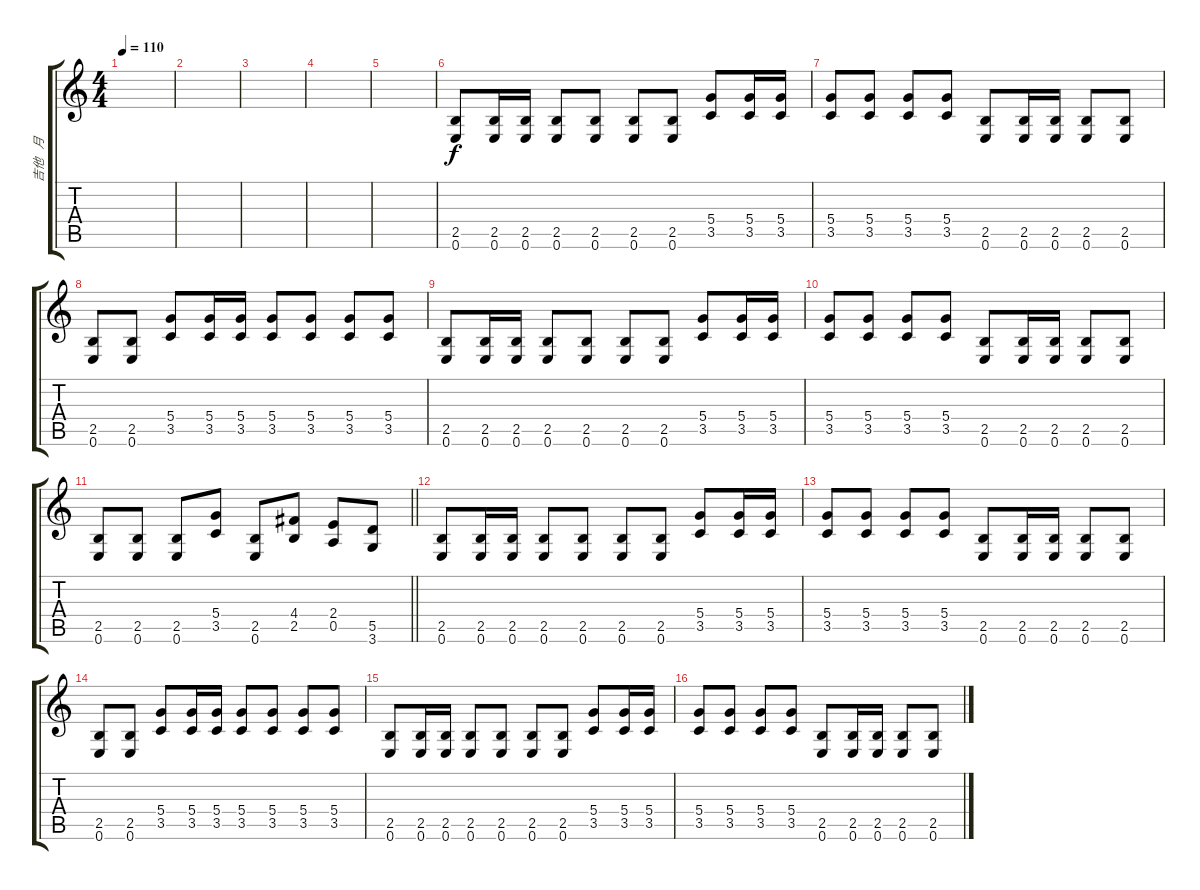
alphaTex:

\track ("吉他   月" "吉他   月") {instrument distortionguitar}
\staff {score tabs}
\tuning (E4 B3 G3 D3 A2 E2) {hide}
\ts (4 4)
\tempo 110
\clef g2
\ks c
|
|
|
|
|
(2.5 0.6).8 (2.5 0.6).16 (2.5 0.6).16 (2.5 0.6).8 (2.5 0.6).8 (2.5 0.6).8 (2.5 0.6).8 (5.4 3.5).8 (5.4 3.5).16 (5.4 3.5).16 |
(5.4 3.5).8 (5.4 3.5).8 (5.4 3.5).8 (5.4 3.5).8 (2.5 0.6).8 (2.5 0.6).16 (2.5 0.6).16 (2.5 0.6).8 (2.5 0.6).8 |
(2.5 0.6).8 (2.5 0.6).8 (5.4 3.5).8 (5.4 3.5).16 (5.4 3.5).16 (5.4 3.5).8 (5.4 3.5).8 (5.4 3.5).8 (5.4 3.5).8 |
(2.5 0.6).8 (2.5 0.6).16 (2.5 0.6).16 (2.5 0.6).8 (2.5 0.6).8 (2.5 0.6).8 (2.5 0.6).8 (5.4 3.5).8 (5.4 3.5).16 (5.4 3.5).16 |
(5.4 3.5).8 (5.4 3.5).8 (5.4 3.5).8 (5.4 3.5).8 (2.5 0.6).8 (2.5 0.6).16 (2.5 0.6).16 (2.5 0.6).8 (2.5 0.6).8 |
\barLineRight lightlight
(2.5 0.6).8 (2.5 0.6).8 (2.5 0.6).8 (5.4 3.5).8 (2.5 0.6).8 (4.4 2.5).8 (2.4 0.5).8 (5.5 3.6).8 |
(2.5 0.6).8 (2.5 0.6).16 (2.5 0.6).16 (2.5 0.6).8 (2.5 0.6).8 (2.5 0.6).8 (2.5 0.6).8 (5.4 3.5).8 (5.4 3.5).16 (5.4 3.5).16 |
(5.4 3.5).8 (5.4 3.5).8 (5.4 3.5).8 (5.4 3.5).8 (2.5 0.6).8 (2.5 0.6).16 (2.5 0.6).16 (2.5 0.6).8 (2.5 0.6).8 |
(2.5 0.6).8 (2.5 0.6).8 (5.4 3.5).8 (5.4 3.5).16 (5.4 3.5).16 (5.4 3.5).8 (5.4 3.5).8 (5.4 3.5).8 (5.4 3.5).8 |
(2.5 0.6).8 (2.5 0.6).16 (2.5 0.6).16 (2.5 0.6).8 (2.5 0.6).8 (2.5 0.6).8 (2.5 0.6).8 (5.4 3.5).8 (5.4 3.5).16 (5.4 3.5).16 |
(5.4 3.5).8 (5.4 3.5).8 (5.4 3.5).8 (5.4 3.5).8 (2.5 0.6).8 (2.5 0.6).16 (2.5 0.6).16 (2.5 0.6).8 (2.5 0.6).8
